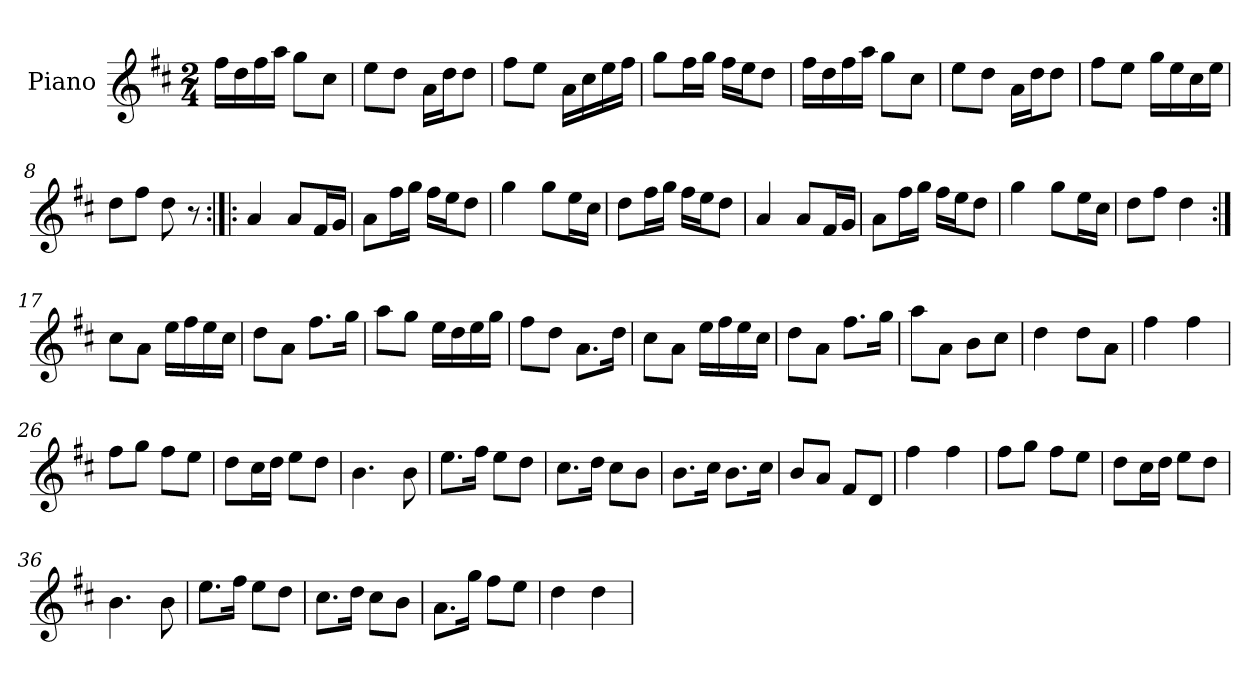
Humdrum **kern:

**kern
*part1
*staff1
*I"Piano
*I'Pno
*clefG2
*k[f#c#]
*D:
*M2/4
=1
16ff#\LL
16dd\
16ff#\
16aa\JJ
8gg\L
8cc#\J
=2
8ee\L
8dd\J
16a\LL
16dd\J
8dd\J
=3
8ff#\L
8ee\J
16a\LL
16cc#\
16ee\
16ff#\JJ
=4
8gg\L
16ff#\L
16gg\JJ
16ff#\LL
16ee\J
8dd\J
=5
16ff#\LL
16dd\
16ff#\
16aa\JJ
8gg\L
8cc#\J
=6
8ee\L
8dd\J
16a\LL
16dd\J
8dd\J
=7
8ff#\L
8ee\J
16gg\LL
16ee\
16cc#\
16ee\JJ
=8
8dd\L
8ff#\J
8dd\
8r
=9:|!|:
4a/
8a/L
16f#/L
16g/JJ
=10
8a\L
16ff#\L
16gg\JJ
16ff#\LL
16ee\J
8dd\J
=11
4gg\
8gg\L
16ee\L
16cc#\JJ
=12
8dd\L
16ff#\L
16gg\JJ
16ff#\LL
16ee\J
8dd\J
=13
4a/
8a/L
16f#/L
16g/JJ
=14
8a\L
16ff#\L
16gg\JJ
16ff#\LL
16ee\J
8dd\J
=15
4gg\
8gg\L
16ee\L
16cc#\JJ
=16
8dd\L
8ff#\J
4dd\
=17:|!
8cc#\L
8a\J
16ee\LL
16ff#\
16ee\
16cc#\JJ
=18
8dd\L
8a\J
8.ff#\L
16gg\Jk
=19
8aa\L
8gg\J
16ee\LL
16dd\
16ee\
16gg\JJ
=20
8ff#\L
8dd\J
8.a\L
16dd\Jk
=21
8cc#\L
8a\J
16ee\LL
16ff#\
16ee\
16cc#\JJ
=22
8dd\L
8a\J
8.ff#\L
16gg\Jk
=23
8aa\L
8a\J
8b\L
8cc#\J
=24
4dd\
8dd\L
8a\J
=25
4ff#\
4ff#\
=26
8ff#\L
8gg\J
8ff#\L
8ee\J
=27
8dd\L
16cc#\L
16dd\JJ
8ee\L
8dd\J
=28
4.b\
8b\
=29
8.ee\L
16ff#\Jk
8ee\L
8dd\J
=30
8.cc#\L
16dd\Jk
8cc#\L
8b\J
=31
8.b\L
16cc#\Jk
8.b\L
16cc#\Jk
=32
8b/L
8a/J
8f#/L
8d/J
=33
4ff#\
4ff#\
=34
8ff#\L
8gg\J
8ff#\L
8ee\J
=35
8dd\L
16cc#\L
16dd\JJ
8ee\L
8dd\J
=36
4.b\
8b\
=37
8.ee\L
16ff#\Jk
8ee\L
8dd\J
=38
8.cc#\L
16dd\Jk
8cc#\L
8b\J
=39
8.a\L
16gg\Jk
8ff#\L
8ee\J
=40
4dd\
4dd\
=
*-
